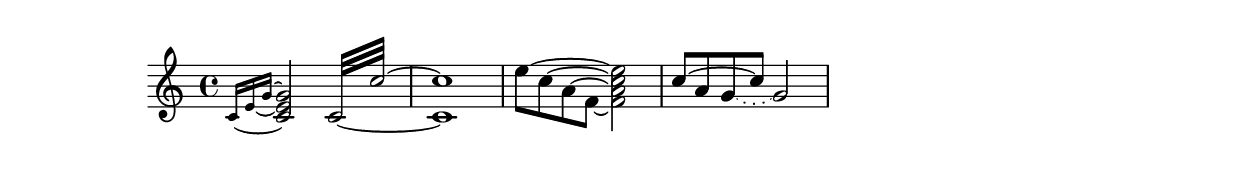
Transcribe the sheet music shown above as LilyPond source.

%% Do not edit this file; it is auto-generated from LSR http://lsr.dsi.unimi.it
%% This file is in the public domain.
\version "2.11.52"

\header {
  lsrtags = "rhythms"

 doctitlees = "Uso de ligaduras en los arpegios"
 texidoces = "
En ocasiones se usan ligaduras de unión para escribir los arpegios.
En este caso, las dos notas ligadas no tienen que ser consecutivas.
Esto se puede conseguir estableciendo la propiedad
@code{tieWaitForNote} al valor \"verdadero\".  La misma funcionalidad
es de utilidad, por ejemplo, para ligar un trémolo a un acorde, pero
en principio, también se puede usar para notas normales consecutivas,
como se muestra en este ejemplo.

"
  texidoc = "
Ties are sometimes used to write out arpeggios.  In this case, two tied
notes need not be consecutive.  This can be achieved by setting the
@code{tieWaitForNote} property to \"true\".  The same feature is also
useful, for example, to tie a tremolo to a chord, but in principle, it
can also be used for ordinary consecutive notes, as demonstrated in
this example. 

"
  doctitle = "Using ties with arpeggios"
} % begin verbatim
\relative c' {
  \set tieWaitForNote = ##t
  \grace { c16[~ e~ g]~ } <c, e g>2
  \repeat tremolo 8 { c32~ c'~ } <c c,>1
  e8~ c~ a~ f~ <e' c a f>2
  \tieUp c8~ a \tieDown \tieDotted g~ c g2
}
